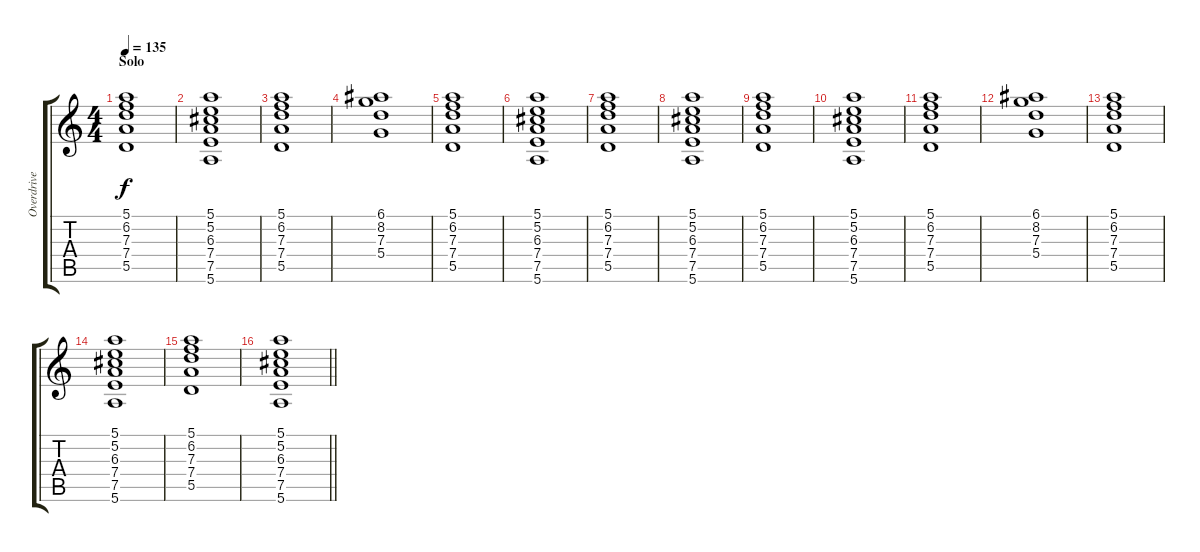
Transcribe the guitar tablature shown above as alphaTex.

\track ("Overdrive" "Overdrive") {instrument overdrivenguitar}
\staff {score tabs}
\tuning (E4 B3 G3 D3 A2 E2) {hide}
\ts (4 4)
\section ("" "Solo")
\tempo 135
\clef g2
\ks c
(5.1 6.2 7.3 7.4 5.5).1{dy f balance 8 instrument electricguitarjazz} |
(5.1 5.2 6.3 7.4 7.5 5.6).1 |
(5.1 6.2 7.3 7.4 5.5).1 |
(6.1 8.2 7.3 5.4).1 |
(5.1 6.2 7.3 7.4 5.5).1 |
(5.1 5.2 6.3 7.4 7.5 5.6).1 |
(5.1 6.2 7.3 7.4 5.5).1 |
(5.1 5.2 6.3 7.4 7.5 5.6).1 |
(5.1 6.2 7.3 7.4 5.5).1 |
(5.1 5.2 6.3 7.4 7.5 5.6).1 |
(5.1 6.2 7.3 7.4 5.5).1 |
(6.1 8.2 7.3 5.4).1 |
(5.1 6.2 7.3 7.4 5.5).1 |
(5.1 5.2 6.3 7.4 7.5 5.6).1 |
(5.1 6.2 7.3 7.4 5.5).1 |
\barLineRight lightlight
(5.1 5.2 6.3 7.4 7.5 5.6).1
